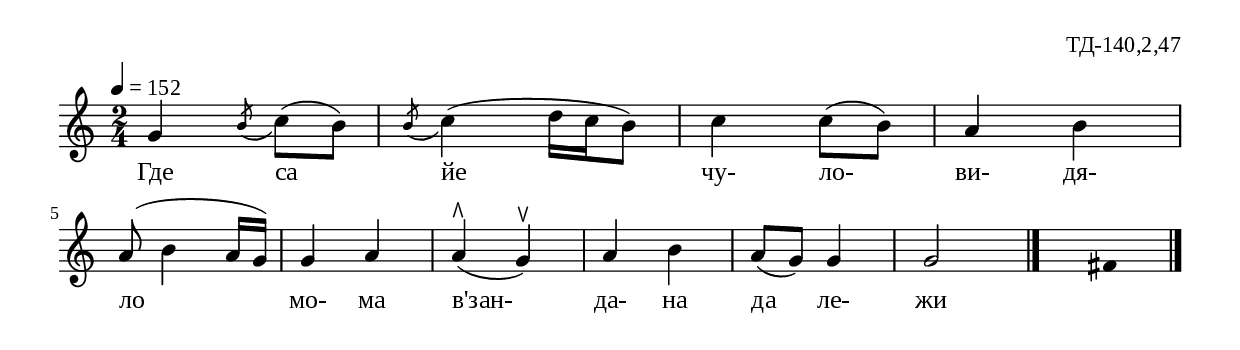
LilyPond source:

%{
TD_140_2_47
%}

\include "td-preamble.ly"

\score {
\relative c'' {
 \tempo 4 = 152
  \time 2/4
 g4 \acciaccatura b8 c( b) \acciaccatura b c4( d16 c b8) c4 c8( b) a4 b \break
 a8( b4 a16 g) g4 a a^\rtoe( g^\ltoe) a b a8( g) g4 g2
 \bar "|." 
 s8 \fixB fis4 
 \bar "|." 
}
\addlyrics { Где са йе чу- ло- ви- дя- ло мо- ма в'зан- да- на да ле- жи }
%
\layout {
  indent = #0
  line-width = 190\mm
  ragged-right=##f
}
%
\midi { 
	\context {
		\Score
		tempoWholesPerMinute = #(ly:make-moment 152 4)
		}
	}
}

\header{
  opus = "ТД-140,2,47"
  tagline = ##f
}



